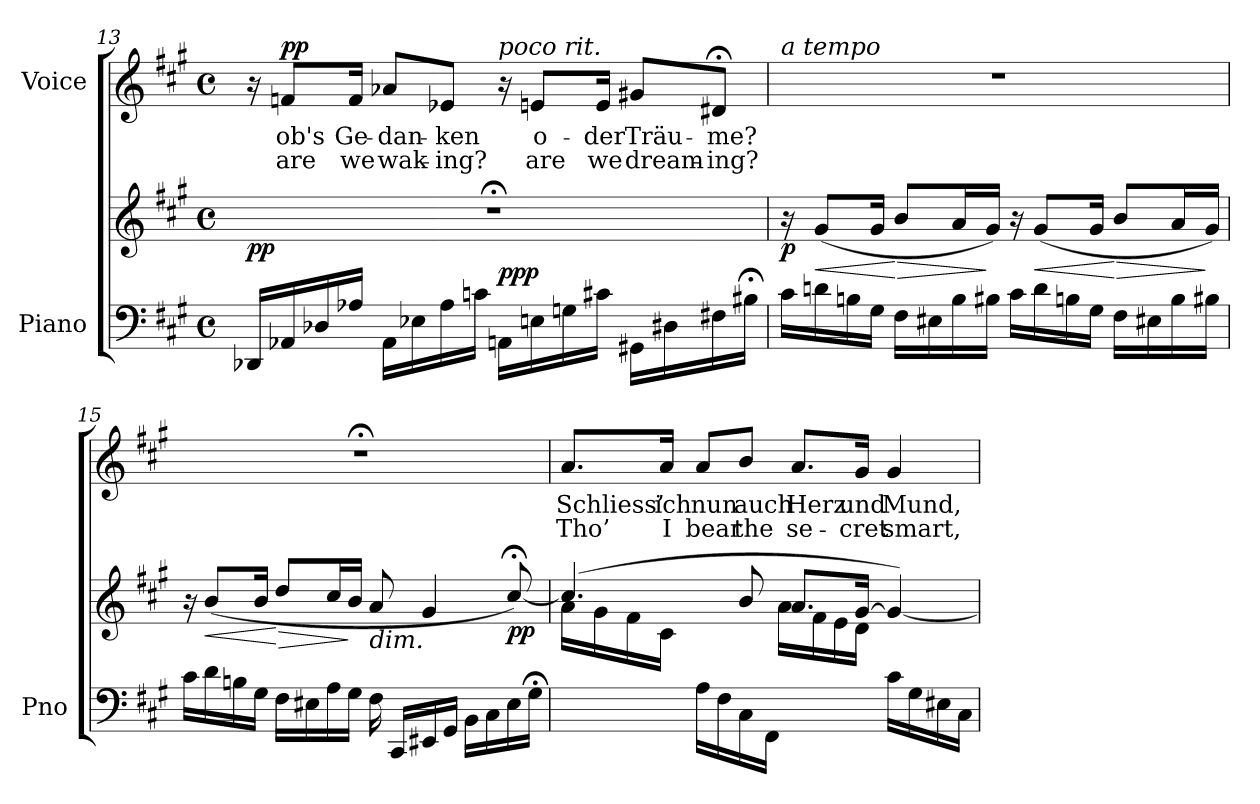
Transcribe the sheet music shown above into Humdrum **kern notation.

**kern	**kern	**dynam	**kern	**text	**text	**dynam
*part2	*part2	*part2	*part1	*part1	*part1	*part1
*staff3	*staff2	*staff2/3	*staff1	*staff1	*staff1	*staff1
*I"Piano	*	*	*I"Voice	*	*	*
*I'Pno	*	*	*	*	*	*
*clefF4	*clefG2	*	*clefG2	*	*	*
*k[f#c#g#]	*k[f#c#g#]	*	*k[f#c#g#]	*	*	*
*M4/4	*M4/4	*	*M4/4	*	*	*
*met(c)	*met(c)	*	*met(c)	*	*	*
=13	=13	=13	=13	=13	=13	=13
!	!	!LO:DY:b	!	!	!	!
16DD-X/LL	1r;<	pp	16r	.	.	.
!	!	!	!	!	!	!LO:DY:a
16AA-X/	.	.	8fn/L	ob's	are	pp
16D-X/	.	.	.	.	.	.
16A-X/JJ	.	.	16f/Jk	Ge-	we	.
16AA-\LL	.	.	8a-X/L	-dan-	wak-	.
16E-X\	.	.	.	.	.	.
16A-\	.	.	8e-X/J	-ken	-ing?	.
16cn\JJ	.	.	.	.	.	.
!	!	!	!LO:TX:a:i:t=poco rit.	!	!	!
!	!	!LO:DY:a=2	!	!	!	!
16AAn\LL	.	ppp	16r	.	.	.
16En\	.	.	8en/L	o-	are	.
16Gn\	.	.	.	.	.	.
16c#X\JJ	.	.	16e/Jk	-der	we	.
16GG#X\LL	.	.	8g#X/L	Träu-	dream-	.
16D#X\	.	.	.	.	.	.
16F#X\	.	.	8d#X;</J	-me?	-ing?	.
16B#X;<\JJ	.	.	.	.	.	.
=14	=14	=14	=14	=14	=14	=14
!	!	!	!LO:TX:a:i:t=a tempo	!	!	!
!	!	!LO:DY:b	!	!	!	!
16c#\LL	16r	p	1r	.	.	.
!	!	!LO:HP:b	!	!	!	!
16dn\	(8g#/L	<	.	.	.	.
16Bn\	.	.	.	.	.	.
16G#\JJ	16g#/Jk	.	.	.	.	.
!	!	!LO:HP:n=1:b	!	!	!	!
16F#\LL	8b/L	[ >	.	.	.	.
16E#X\	.	.	.	.	.	.
16B\	16a/L	.	.	.	.	.
16B#X\JJ	16g#/JJ)	]	.	.	.	.
16c#\LL	16r	.	.	.	.	.
!	!	!LO:HP:b	!	!	!	!
16d\	(8g#/L	<	.	.	.	.
16Bn\	.	.	.	.	.	.
16G#\JJ	16g#/Jk	.	.	.	.	.
!	!	!LO:HP:n=1:b	!	!	!	!
16F#\LL	8b/L	[ >	.	.	.	.
16E#X\	.	.	.	.	.	.
16B\	16a/L	.	.	.	.	.
16B#X\JJ	16g#/JJ)	]	.	.	.	.
=15	=15	=15	=15	=15	=15	=15
16c#\LL	16r	.	1r;<	.	.	.
!	!	!LO:HP:b	!	!	!	!
16d\	(8b/L	<	.	.	.	.
16Bn\	.	.	.	.	.	.
16G#\JJ	16b/Jk	.	.	.	.	.
!	!	!LO:HP:n=1:b	!	!	!	!
16F#\LL	8dd/L	[ >	.	.	.	.
16E#X\	.	.	.	.	.	.
16A\	16cc#/L	.	.	.	.	.
16G#\JJ	16b/JJ	]	.	.	.	.
!	!LO:TX:b:i:t=dim.	!	!	!	!	!
16F#\	8a/	.	.	.	.	.
16CC#/LL	.	.	.	.	.	.
16EE#X/	4g#/	.	.	.	.	.
16GG#/JJ	.	.	.	.	.	.
16BB\LL	.	.	.	.	.	.
16C#\	.	.	.	.	.	.
!	!	!LO:DY:b	!	!	!	!
16E#\	[8cc#;</)	pp	.	.	.	.
16G#;<\JJ	.	.	.	.	.	.
=16	=16	=16	=16	=16	=16	=16
*	*^	*	*	*	*	*
4ryy	(4.cc#/]	(16a\LL	.	8.a/L	Schliess’	Tho’	.
.	.	16g#\	.	.	.	.	.
.	.	16f#\	.	.	.	.	.
.	.	16c#\JJ	.	16a/Jk	ich	I	.
16A\LL	.	8ryy	.	8a/L	nun	bear	.
16F#\	.	.	.	.	.	.	.
16C#\	8b/	16ryy	.	8b/J	auch	the	.
16FF#\JJ)	.	16ryy	.	.	.	.	.
4ryy	8.a/L	(16a\LL	.	8.a/L	Herz	se-	.
.	.	16f#\	.	.	.	.	.
.	.	16e\	.	.	.	.	.
.	[16g#/Jk	16d\JJ	.	16g#/Jk	und	-cret	.
16c#\LL	4g#/_)	8ryy	.	4g#/	Mund,	smart,	.
16G#\	.	.	.	.	.	.	.
16E#X\	.	16ryy	.	.	.	.	.
16C#\JJ)	.	16ryy	.	.	.	.	.
*	*v	*v	*	*	*	*	*
=	=	=	=	=	=	=
*-	*-	*-	*-	*-	*-	*-
